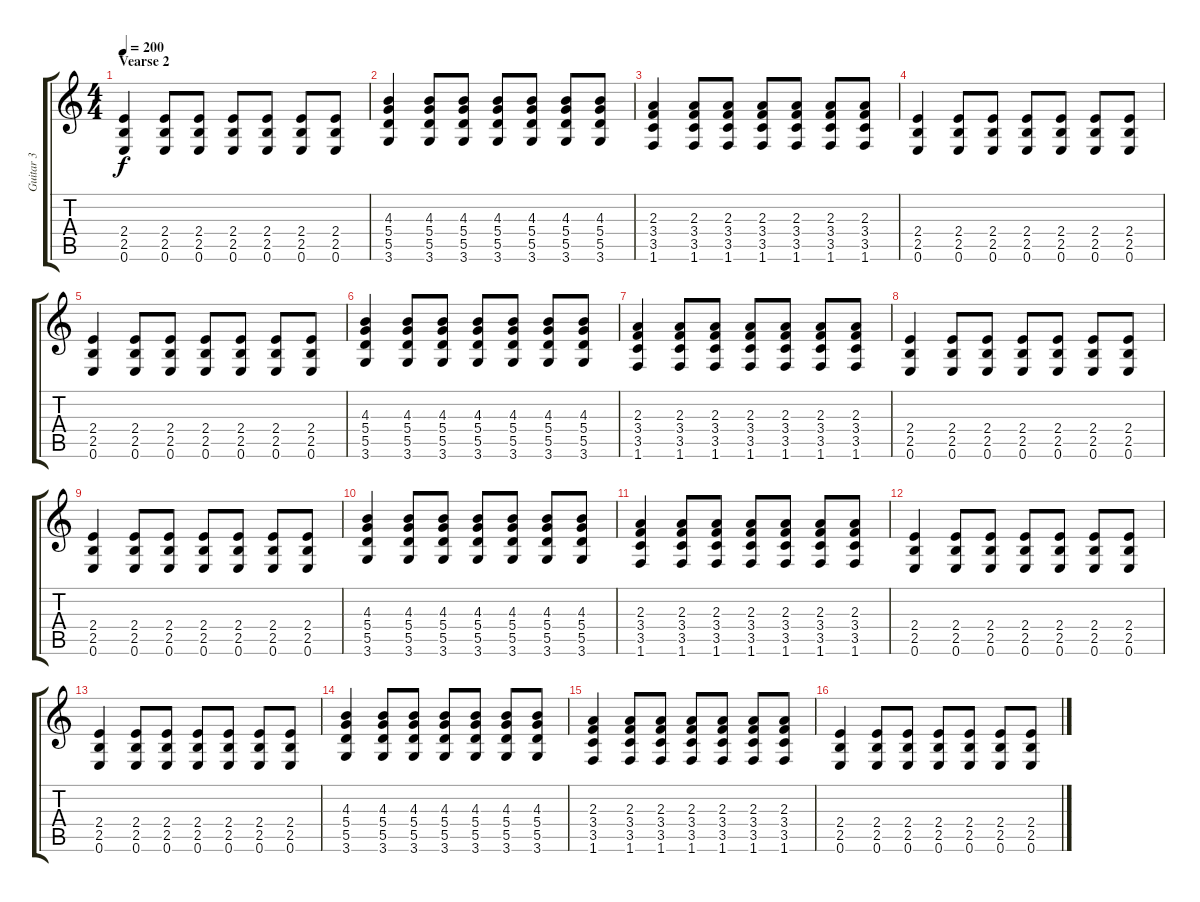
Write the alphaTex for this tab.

\track ("Guitar 3" "Guitar 3") {instrument acousticguitarsteel}
\staff {score tabs}
\tuning (E4 B3 G3 D3 A2 E2) {hide}
\ts (4 4)
\section ("" "Vearse 2")
\tempo 200
\clef g2
\ks c
(2.4 2.5 0.6).4{dy f} (2.4 2.5 0.6).8 (2.4 2.5 0.6).8 (2.4 2.5 0.6).8 (2.4 2.5 0.6).8 (2.4 2.5 0.6).8 (2.4 2.5 0.6).8 |
(4.3 5.4 5.5 3.6).4 (4.3 5.4 5.5 3.6).8 (4.3 5.4 5.5 3.6).8 (4.3 5.4 5.5 3.6).8 (4.3 5.4 5.5 3.6).8 (4.3 5.4 5.5 3.6).8 (4.3 5.4 5.5 3.6).8 |
(2.3 3.4 3.5 1.6).4 (2.3 3.4 3.5 1.6).8 (2.3 3.4 3.5 1.6).8 (2.3 3.4 3.5 1.6).8 (2.3 3.4 3.5 1.6).8 (2.3 3.4 3.5 1.6).8 (2.3 3.4 3.5 1.6).8 |
(2.4 2.5 0.6).4 (2.4 2.5 0.6).8 (2.4 2.5 0.6).8 (2.4 2.5 0.6).8 (2.4 2.5 0.6).8 (2.4 2.5 0.6).8 (2.4 2.5 0.6).8 |
(2.4 2.5 0.6).4 (2.4 2.5 0.6).8 (2.4 2.5 0.6).8 (2.4 2.5 0.6).8 (2.4 2.5 0.6).8 (2.4 2.5 0.6).8 (2.4 2.5 0.6).8 |
(4.3 5.4 5.5 3.6).4 (4.3 5.4 5.5 3.6).8 (4.3 5.4 5.5 3.6).8 (4.3 5.4 5.5 3.6).8 (4.3 5.4 5.5 3.6).8 (4.3 5.4 5.5 3.6).8 (4.3 5.4 5.5 3.6).8 |
(2.3 3.4 3.5 1.6).4 (2.3 3.4 3.5 1.6).8 (2.3 3.4 3.5 1.6).8 (2.3 3.4 3.5 1.6).8 (2.3 3.4 3.5 1.6).8 (2.3 3.4 3.5 1.6).8 (2.3 3.4 3.5 1.6).8 |
(2.4 2.5 0.6).4 (2.4 2.5 0.6).8 (2.4 2.5 0.6).8 (2.4 2.5 0.6).8 (2.4 2.5 0.6).8 (2.4 2.5 0.6).8 (2.4 2.5 0.6).8 |
(2.4 2.5 0.6).4 (2.4 2.5 0.6).8 (2.4 2.5 0.6).8 (2.4 2.5 0.6).8 (2.4 2.5 0.6).8 (2.4 2.5 0.6).8 (2.4 2.5 0.6).8 |
(4.3 5.4 5.5 3.6).4 (4.3 5.4 5.5 3.6).8 (4.3 5.4 5.5 3.6).8 (4.3 5.4 5.5 3.6).8 (4.3 5.4 5.5 3.6).8 (4.3 5.4 5.5 3.6).8 (4.3 5.4 5.5 3.6).8 |
(2.3 3.4 3.5 1.6).4 (2.3 3.4 3.5 1.6).8 (2.3 3.4 3.5 1.6).8 (2.3 3.4 3.5 1.6).8 (2.3 3.4 3.5 1.6).8 (2.3 3.4 3.5 1.6).8 (2.3 3.4 3.5 1.6).8 |
(2.4 2.5 0.6).4 (2.4 2.5 0.6).8 (2.4 2.5 0.6).8 (2.4 2.5 0.6).8 (2.4 2.5 0.6).8 (2.4 2.5 0.6).8 (2.4 2.5 0.6).8 |
(2.4 2.5 0.6).4 (2.4 2.5 0.6).8 (2.4 2.5 0.6).8 (2.4 2.5 0.6).8 (2.4 2.5 0.6).8 (2.4 2.5 0.6).8 (2.4 2.5 0.6).8 |
(4.3 5.4 5.5 3.6).4 (4.3 5.4 5.5 3.6).8 (4.3 5.4 5.5 3.6).8 (4.3 5.4 5.5 3.6).8 (4.3 5.4 5.5 3.6).8 (4.3 5.4 5.5 3.6).8 (4.3 5.4 5.5 3.6).8 |
(2.3 3.4 3.5 1.6).4 (2.3 3.4 3.5 1.6).8 (2.3 3.4 3.5 1.6).8 (2.3 3.4 3.5 1.6).8 (2.3 3.4 3.5 1.6).8 (2.3 3.4 3.5 1.6).8 (2.3 3.4 3.5 1.6).8 |
(2.4 2.5 0.6).4 (2.4 2.5 0.6).8 (2.4 2.5 0.6).8 (2.4 2.5 0.6).8 (2.4 2.5 0.6).8 (2.4 2.5 0.6).8 (2.4 2.5 0.6).8
